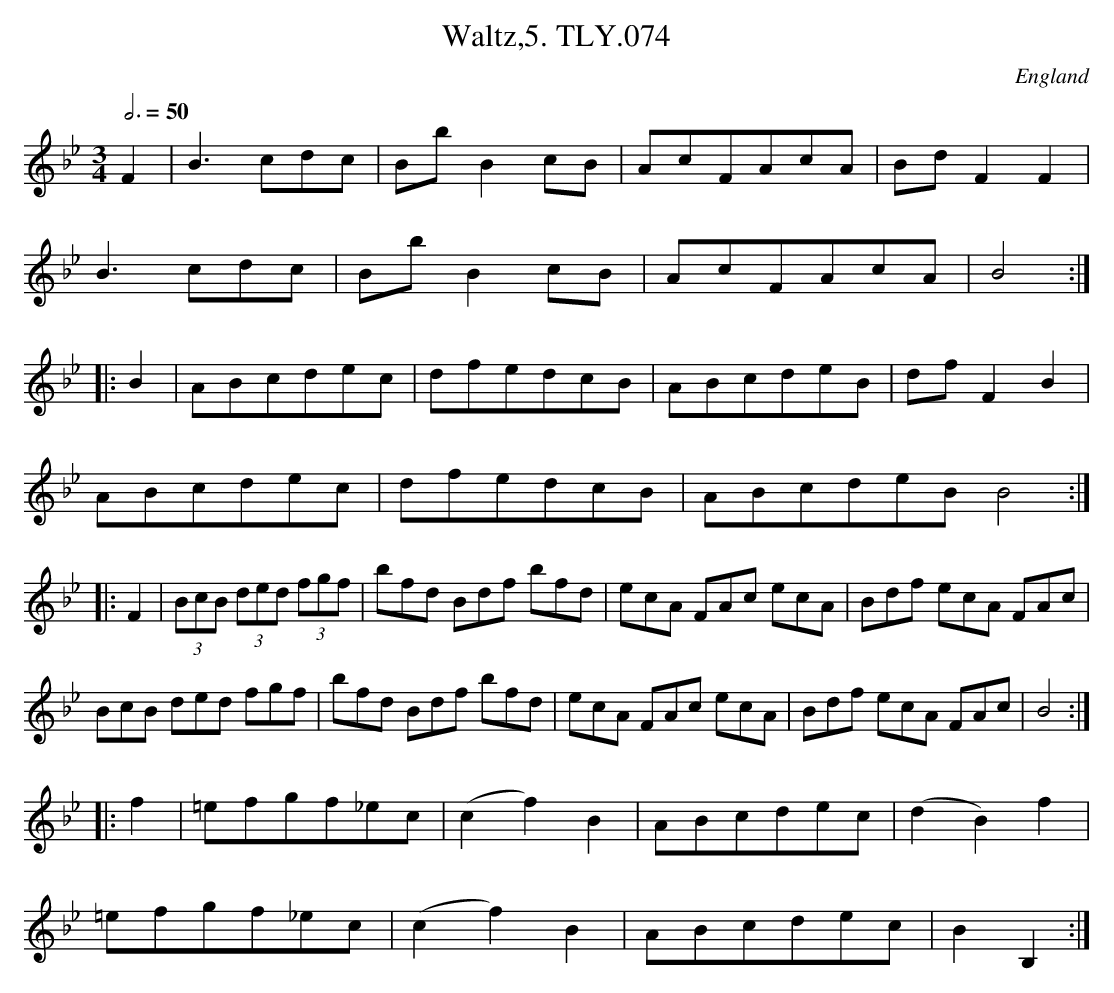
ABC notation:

X:1
T:Waltz,5. TLY.074
M:3/4
L:1/8
Q:3/4=50
O:England
K:Bb major
F2| B3 cdc| Bb B2 cB| AcFAcA| Bd F2F2|!
B3  cdc| Bb B2 cB| AcFAcA|B4:|!
|:B2|ABcdec|dfedcB|ABcdeB|df F2B2|!
ABcdec|dfedcB|ABcdeB B4:|!
|:F2| (3BcB (3ded (3 fgf| bfd Bdf bfd|ecA FAc ecA| Bdf ecA FAc|!
BcB ded fgf| bfd Bdf bfd|ecA FAc ecA| Bdf ecA FAc|B4:|!
|:f2|=efgf_ec| (c2f2) B2|ABcdec| (d2B2) f2|!
=efgf_ec| (c2f2) B2|ABcdec| B2 B,2 :|
